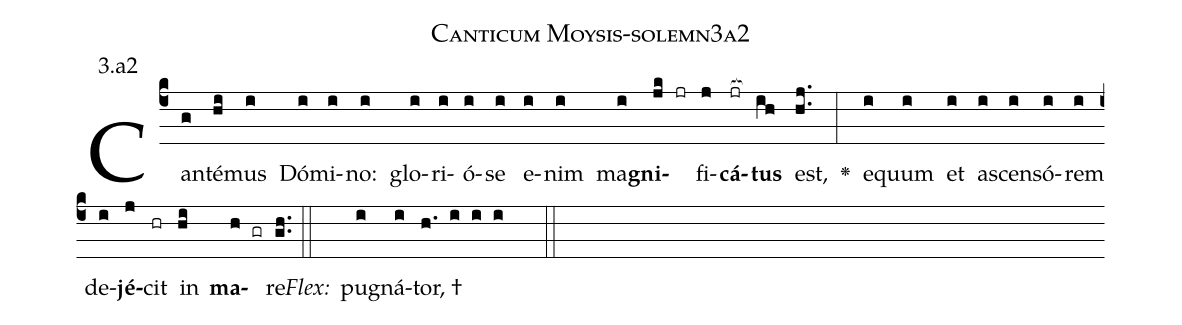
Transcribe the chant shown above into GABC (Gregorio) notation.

name: Canticum Moysis-solemn3a2;
annotation: 3.a2;
%%
(c4)Can(g)té(hi)mus(i) Dó(i)mi(i)no:(i) glo(i)ri(i)ó(i)se(i) e(i)nim(i) ma(i)<b>gni</b>(jk jr)fi(j)<b>cá</b>(jr[ocb:1{])<b>tus</b>(ih[ocb:0}]) est,(hj..) <v>\greheightstar</v>(:) e(i)quum(i) et(i) a(i)scen(i)só(i)rem(i) de(i)<b>jé</b>(j)cit(hr) in(hi) <b>ma</b>(h gr)re.(gh..) (::)
<i>Flex:</i>()  pu(i)gná(i)tor, †(h. i i i  ::)

%E(i) u(i) o(j) u(hi) a(h) e.(gh..) (::)
